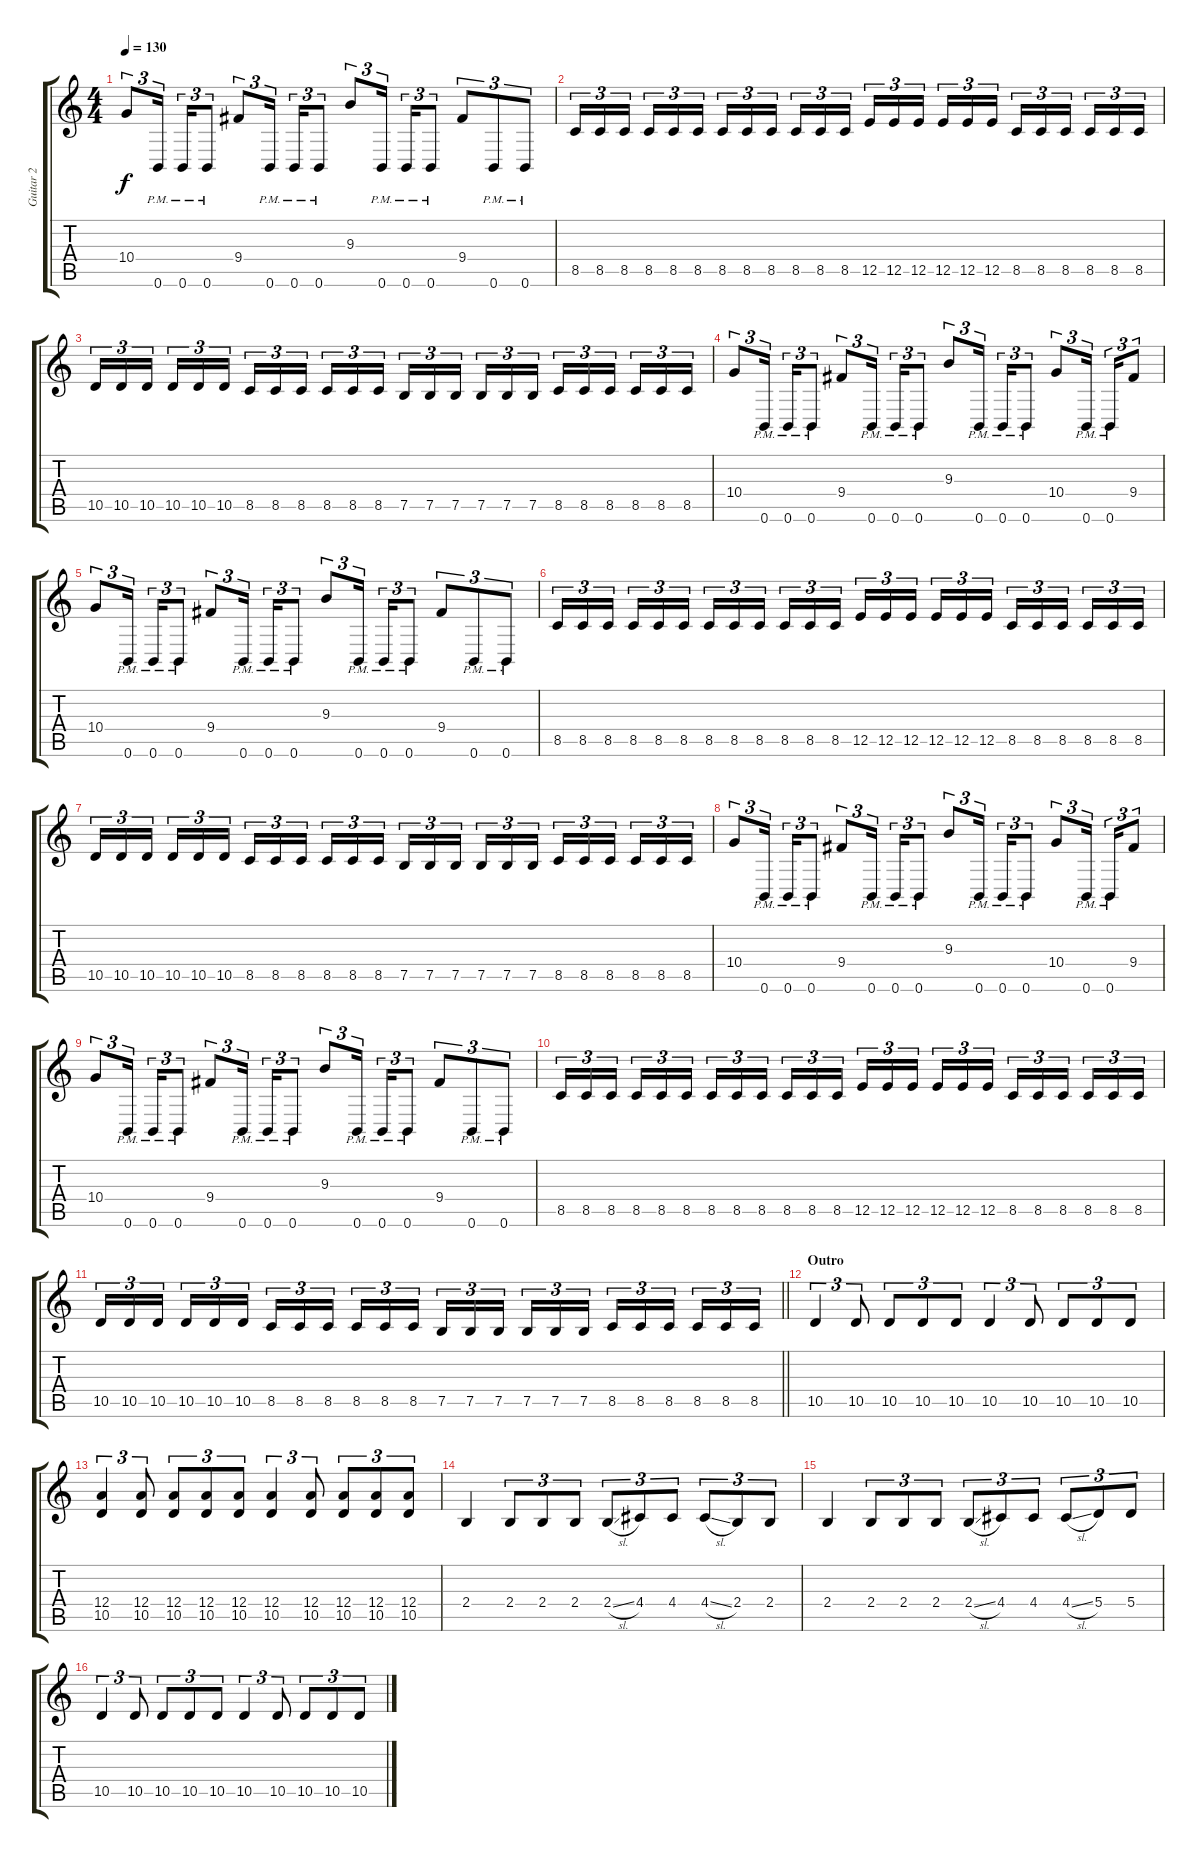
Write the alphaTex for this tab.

\track ("Guitar 2" "Guitar 2") {instrument distortionguitar}
\staff {score tabs}
\tuning (B3 Gb3 D3 A2 E2 B1) {hide}
\ts (4 4)
\tempo 130
\clef g2
\ks c
10.4.8{tu (3 2) dy f} 0.6{pm}.16{tu (3 2)} 0.6{pm}.16{tu (3 2)} 0.6{pm}.8{tu (3 2)} 9.4.8{tu (3 2)} 0.6{pm}.16{tu (3 2)} 0.6{pm}.16{tu (3 2)} 0.6{pm}.8{tu (3 2)} 9.3.8{tu (3 2)} 0.6{pm}.16{tu (3 2)} 0.6{pm}.16{tu (3 2)} 0.6{pm}.8{tu (3 2)} 9.4.8{tu (3 2)} 0.6{pm}.8{tu (3 2)} 0.6{pm}.8{tu (3 2)} |
8.5.16{tu (3 2)} 8.5.16{tu (3 2)} 8.5.16{tu (3 2)} 8.5.16{tu (3 2)} 8.5.16{tu (3 2)} 8.5.16{tu (3 2)} 8.5.16{tu (3 2)} 8.5.16{tu (3 2)} 8.5.16{tu (3 2)} 8.5.16{tu (3 2)} 8.5.16{tu (3 2)} 8.5.16{tu (3 2)} 12.5.16{tu (3 2)} 12.5.16{tu (3 2)} 12.5.16{tu (3 2)} 12.5.16{tu (3 2)} 12.5.16{tu (3 2)} 12.5.16{tu (3 2)} 8.5.16{tu (3 2)} 8.5.16{tu (3 2)} 8.5.16{tu (3 2)} 8.5.16{tu (3 2)} 8.5.16{tu (3 2)} 8.5.16{tu (3 2)} |
10.5.16{tu (3 2)} 10.5.16{tu (3 2)} 10.5.16{tu (3 2)} 10.5.16{tu (3 2)} 10.5.16{tu (3 2)} 10.5.16{tu (3 2)} 8.5.16{tu (3 2)} 8.5.16{tu (3 2)} 8.5.16{tu (3 2)} 8.5.16{tu (3 2)} 8.5.16{tu (3 2)} 8.5.16{tu (3 2)} 7.5.16{tu (3 2)} 7.5.16{tu (3 2)} 7.5.16{tu (3 2)} 7.5.16{tu (3 2)} 7.5.16{tu (3 2)} 7.5.16{tu (3 2)} 8.5.16{tu (3 2)} 8.5.16{tu (3 2)} 8.5.16{tu (3 2)} 8.5.16{tu (3 2)} 8.5.16{tu (3 2)} 8.5.16{tu (3 2)} |
10.4.8{tu (3 2)} 0.6{pm}.16{tu (3 2)} 0.6{pm}.16{tu (3 2)} 0.6{pm}.8{tu (3 2)} 9.4.8{tu (3 2)} 0.6{pm}.16{tu (3 2)} 0.6{pm}.16{tu (3 2)} 0.6{pm}.8{tu (3 2)} 9.3.8{tu (3 2)} 0.6{pm}.16{tu (3 2)} 0.6{pm}.16{tu (3 2)} 0.6{pm}.8{tu (3 2)} 10.4.8{tu (3 2)} 0.6{pm}.16{tu (3 2)} 0.6{pm}.16{tu (3 2)} 9.4.8{tu (3 2)} |
10.4.8{tu (3 2)} 0.6{pm}.16{tu (3 2)} 0.6{pm}.16{tu (3 2)} 0.6{pm}.8{tu (3 2)} 9.4.8{tu (3 2)} 0.6{pm}.16{tu (3 2)} 0.6{pm}.16{tu (3 2)} 0.6{pm}.8{tu (3 2)} 9.3.8{tu (3 2)} 0.6{pm}.16{tu (3 2)} 0.6{pm}.16{tu (3 2)} 0.6{pm}.8{tu (3 2)} 9.4.8{tu (3 2)} 0.6{pm}.8{tu (3 2)} 0.6{pm}.8{tu (3 2)} |
8.5.16{tu (3 2)} 8.5.16{tu (3 2)} 8.5.16{tu (3 2)} 8.5.16{tu (3 2)} 8.5.16{tu (3 2)} 8.5.16{tu (3 2)} 8.5.16{tu (3 2)} 8.5.16{tu (3 2)} 8.5.16{tu (3 2)} 8.5.16{tu (3 2)} 8.5.16{tu (3 2)} 8.5.16{tu (3 2)} 12.5.16{tu (3 2)} 12.5.16{tu (3 2)} 12.5.16{tu (3 2)} 12.5.16{tu (3 2)} 12.5.16{tu (3 2)} 12.5.16{tu (3 2)} 8.5.16{tu (3 2)} 8.5.16{tu (3 2)} 8.5.16{tu (3 2)} 8.5.16{tu (3 2)} 8.5.16{tu (3 2)} 8.5.16{tu (3 2)} |
10.5.16{tu (3 2)} 10.5.16{tu (3 2)} 10.5.16{tu (3 2)} 10.5.16{tu (3 2)} 10.5.16{tu (3 2)} 10.5.16{tu (3 2)} 8.5.16{tu (3 2)} 8.5.16{tu (3 2)} 8.5.16{tu (3 2)} 8.5.16{tu (3 2)} 8.5.16{tu (3 2)} 8.5.16{tu (3 2)} 7.5.16{tu (3 2)} 7.5.16{tu (3 2)} 7.5.16{tu (3 2)} 7.5.16{tu (3 2)} 7.5.16{tu (3 2)} 7.5.16{tu (3 2)} 8.5.16{tu (3 2)} 8.5.16{tu (3 2)} 8.5.16{tu (3 2)} 8.5.16{tu (3 2)} 8.5.16{tu (3 2)} 8.5.16{tu (3 2)} |
10.4.8{tu (3 2)} 0.6{pm}.16{tu (3 2)} 0.6{pm}.16{tu (3 2)} 0.6{pm}.8{tu (3 2)} 9.4.8{tu (3 2)} 0.6{pm}.16{tu (3 2)} 0.6{pm}.16{tu (3 2)} 0.6{pm}.8{tu (3 2)} 9.3.8{tu (3 2)} 0.6{pm}.16{tu (3 2)} 0.6{pm}.16{tu (3 2)} 0.6{pm}.8{tu (3 2)} 10.4.8{tu (3 2)} 0.6{pm}.16{tu (3 2)} 0.6{pm}.16{tu (3 2)} 9.4.8{tu (3 2)} |
10.4.8{tu (3 2)} 0.6{pm}.16{tu (3 2)} 0.6{pm}.16{tu (3 2)} 0.6{pm}.8{tu (3 2)} 9.4.8{tu (3 2)} 0.6{pm}.16{tu (3 2)} 0.6{pm}.16{tu (3 2)} 0.6{pm}.8{tu (3 2)} 9.3.8{tu (3 2)} 0.6{pm}.16{tu (3 2)} 0.6{pm}.16{tu (3 2)} 0.6{pm}.8{tu (3 2)} 9.4.8{tu (3 2)} 0.6{pm}.8{tu (3 2)} 0.6{pm}.8{tu (3 2)} |
8.5.16{tu (3 2)} 8.5.16{tu (3 2)} 8.5.16{tu (3 2)} 8.5.16{tu (3 2)} 8.5.16{tu (3 2)} 8.5.16{tu (3 2)} 8.5.16{tu (3 2)} 8.5.16{tu (3 2)} 8.5.16{tu (3 2)} 8.5.16{tu (3 2)} 8.5.16{tu (3 2)} 8.5.16{tu (3 2)} 12.5.16{tu (3 2)} 12.5.16{tu (3 2)} 12.5.16{tu (3 2)} 12.5.16{tu (3 2)} 12.5.16{tu (3 2)} 12.5.16{tu (3 2)} 8.5.16{tu (3 2)} 8.5.16{tu (3 2)} 8.5.16{tu (3 2)} 8.5.16{tu (3 2)} 8.5.16{tu (3 2)} 8.5.16{tu (3 2)} |
\barLineRight lightlight
10.5.16{tu (3 2)} 10.5.16{tu (3 2)} 10.5.16{tu (3 2)} 10.5.16{tu (3 2)} 10.5.16{tu (3 2)} 10.5.16{tu (3 2)} 8.5.16{tu (3 2)} 8.5.16{tu (3 2)} 8.5.16{tu (3 2)} 8.5.16{tu (3 2)} 8.5.16{tu (3 2)} 8.5.16{tu (3 2)} 7.5.16{tu (3 2)} 7.5.16{tu (3 2)} 7.5.16{tu (3 2)} 7.5.16{tu (3 2)} 7.5.16{tu (3 2)} 7.5.16{tu (3 2)} 8.5.16{tu (3 2)} 8.5.16{tu (3 2)} 8.5.16{tu (3 2)} 8.5.16{tu (3 2)} 8.5.16{tu (3 2)} 8.5.16{tu (3 2)} |
\section ("" "Outro")
10.5.4{tu (3 2)} 10.5.8{tu (3 2)} 10.5.8{tu (3 2)} 10.5.8{tu (3 2)} 10.5.8{tu (3 2)} 10.5.4{tu (3 2)} 10.5.8{tu (3 2)} 10.5.8{tu (3 2)} 10.5.8{tu (3 2)} 10.5.8{tu (3 2)} |
(12.4 10.5).4{tu (3 2)} (12.4 10.5).8{tu (3 2)} (12.4 10.5).8{tu (3 2)} (12.4 10.5).8{tu (3 2)} (12.4 10.5).8{tu (3 2)} (12.4 10.5).4{tu (3 2)} (12.4 10.5).8{tu (3 2)} (12.4 10.5).8{tu (3 2)} (12.4 10.5).8{tu (3 2)} (12.4 10.5).8{tu (3 2)} |
2.4.4 2.4.8{tu (3 2)} 2.4.8{tu (3 2)} 2.4.8{tu (3 2)} 2.4{sl}.8{tu (3 2)} 4.4.8{tu (3 2)} 4.4.8{tu (3 2)} 4.4{sl}.8{tu (3 2)} 2.4.8{tu (3 2)} 2.4.8{tu (3 2)} |
2.4.4 2.4.8{tu (3 2)} 2.4.8{tu (3 2)} 2.4.8{tu (3 2)} 2.4{sl}.8{tu (3 2)} 4.4.8{tu (3 2)} 4.4.8{tu (3 2)} 4.4{sl}.8{tu (3 2)} 5.4.8{tu (3 2)} 5.4.8{tu (3 2)} |
10.5.4{tu (3 2)} 10.5.8{tu (3 2)} 10.5.8{tu (3 2)} 10.5.8{tu (3 2)} 10.5.8{tu (3 2)} 10.5.4{tu (3 2)} 10.5.8{tu (3 2)} 10.5.8{tu (3 2)} 10.5.8{tu (3 2)} 10.5.8{tu (3 2)}
